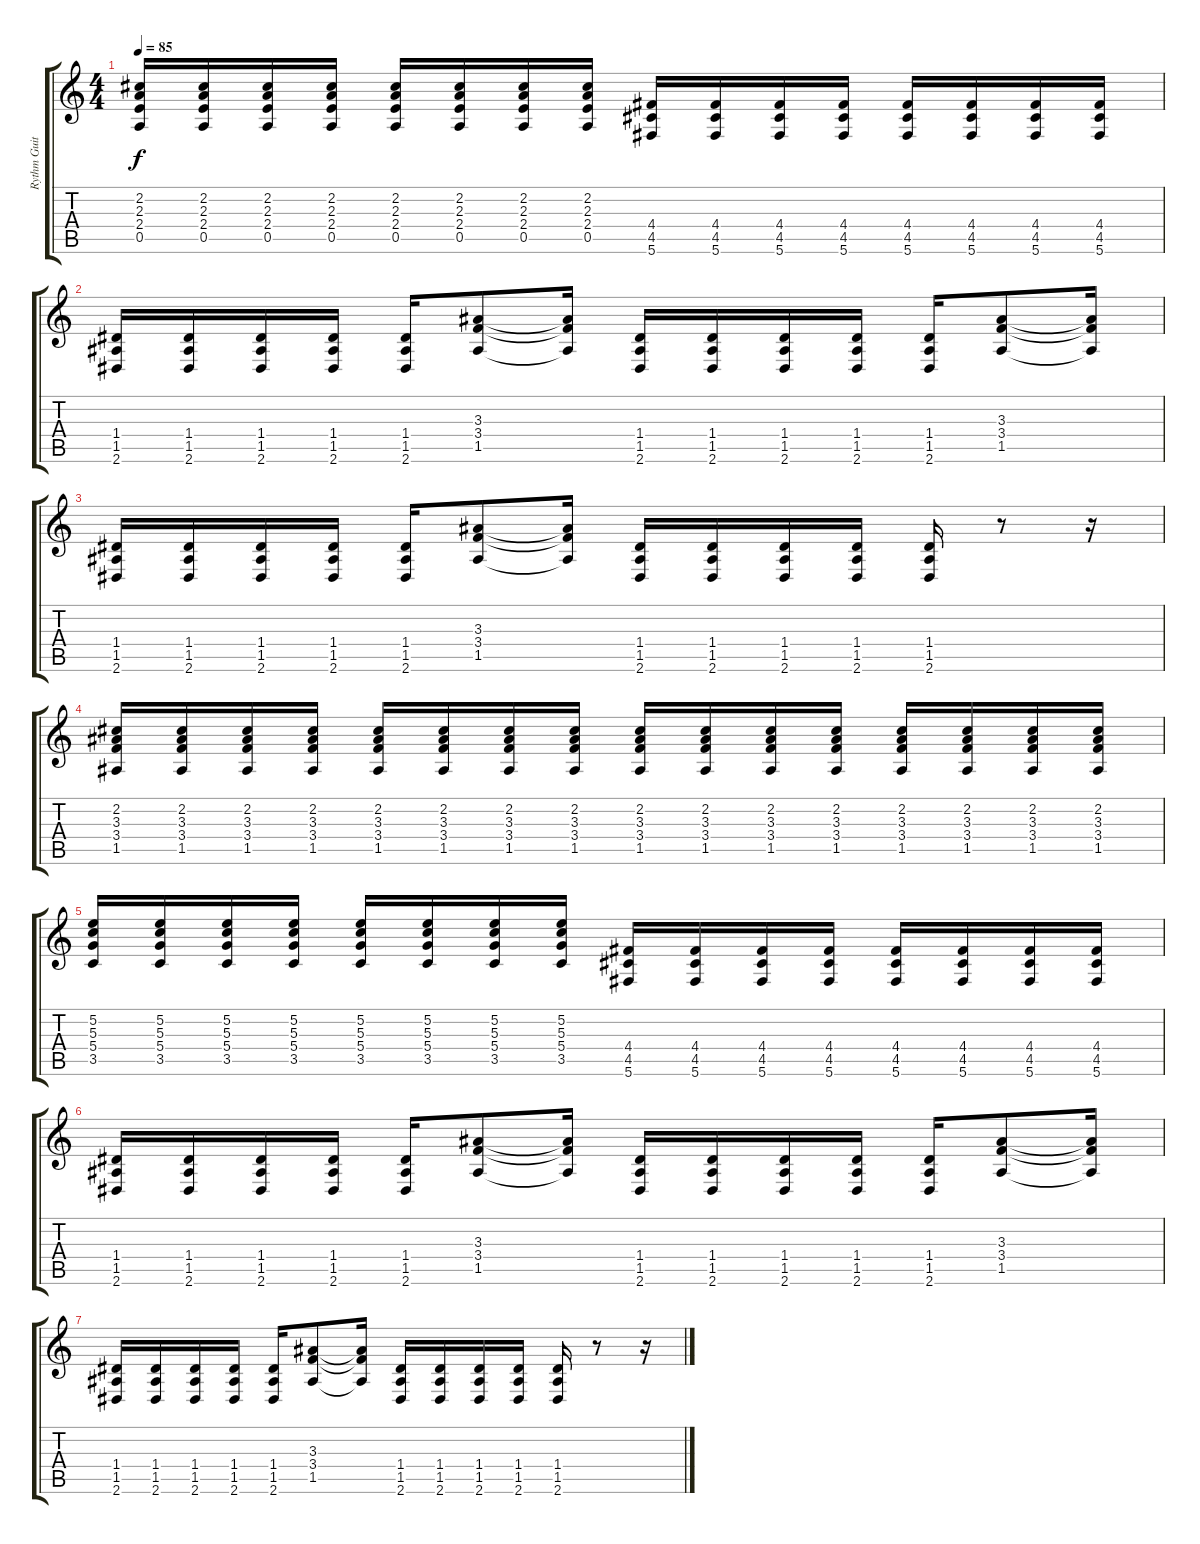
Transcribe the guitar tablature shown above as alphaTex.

\track ("Rythm Guitar" "Rythm Guit") {instrument distortionguitar}
\staff {score tabs}
\tuning (E4 B3 G3 D3 A2 Db2) {hide}
\ts (4 4)
\tempo 85
\clef g2
\ks c
(2.2 2.3 2.4 0.5).16{dy f} (2.2 2.3 2.4 0.5).16 (2.2 2.3 2.4 0.5).16 (2.2 2.3 2.4 0.5).16 (2.2 2.3 2.4 0.5).16 (2.2 2.3 2.4 0.5).16 (2.2 2.3 2.4 0.5).16 (2.2 2.3 2.4 0.5).16 (4.4 4.5 5.6).16 (4.4 4.5 5.6).16 (4.4 4.5 5.6).16 (4.4 4.5 5.6).16 (4.4 4.5 5.6).16 (4.4 4.5 5.6).16 (4.4 4.5 5.6).16 (4.4 4.5 5.6).16 |
(1.4 1.5 2.6).16 (1.4 1.5 2.6).16 (1.4 1.5 2.6).16 (1.4 1.5 2.6).16 (1.4 1.5 2.6).16 (3.3 3.4 1.5).8 (3.3{t} 3.4{t} 1.5{t}).16 (1.4 1.5 2.6).16 (1.4 1.5 2.6).16 (1.4 1.5 2.6).16 (1.4 1.5 2.6).16 (1.4 1.5 2.6).16 (3.3 3.4 1.5).8 (3.3{t} 3.4{t} 1.5{t}).16 |
(1.4 1.5 2.6).16 (1.4 1.5 2.6).16 (1.4 1.5 2.6).16 (1.4 1.5 2.6).16 (1.4 1.5 2.6).16 (3.3 3.4 1.5).8 (3.3{t} 3.4{t} 1.5{t}).16 (1.4 1.5 2.6).16 (1.4 1.5 2.6).16 (1.4 1.5 2.6).16 (1.4 1.5 2.6).16 (1.4 1.5 2.6).16 r.8 r.16 |
(2.2 3.3 3.4 1.5).16{instrument distortionguitar} (2.2 3.3 3.4 1.5).16 (2.2 3.3 3.4 1.5).16 (2.2 3.3 3.4 1.5).16 (2.2 3.3 3.4 1.5).16 (2.2 3.3 3.4 1.5).16 (2.2 3.3 3.4 1.5).16 (2.2 3.3 3.4 1.5).16 (2.2 3.3 3.4 1.5).16 (2.2 3.3 3.4 1.5).16 (2.2 3.3 3.4 1.5).16 (2.2 3.3 3.4 1.5).16 (2.2 3.3 3.4 1.5).16 (2.2 3.3 3.4 1.5).16 (2.2 3.3 3.4 1.5).16 (2.2 3.3 3.4 1.5).16 |
(5.2 5.3 5.4 3.5).16 (5.2 5.3 5.4 3.5).16 (5.2 5.3 5.4 3.5).16 (5.2 5.3 5.4 3.5).16 (5.2 5.3 5.4 3.5).16 (5.2 5.3 5.4 3.5).16 (5.2 5.3 5.4 3.5).16 (5.2 5.3 5.4 3.5).16 (4.4 4.5 5.6).16 (4.4 4.5 5.6).16 (4.4 4.5 5.6).16 (4.4 4.5 5.6).16 (4.4 4.5 5.6).16 (4.4 4.5 5.6).16 (4.4 4.5 5.6).16 (4.4 4.5 5.6).16 |
(1.4 1.5 2.6).16 (1.4 1.5 2.6).16 (1.4 1.5 2.6).16 (1.4 1.5 2.6).16 (1.4 1.5 2.6).16 (3.3 3.4 1.5).8 (3.3{t} 3.4{t} 1.5{t}).16 (1.4 1.5 2.6).16 (1.4 1.5 2.6).16 (1.4 1.5 2.6).16 (1.4 1.5 2.6).16 (1.4 1.5 2.6).16 (3.3 3.4 1.5).8 (3.3{t} 3.4{t} 1.5{t}).16 |
(1.4 1.5 2.6).16 (1.4 1.5 2.6).16 (1.4 1.5 2.6).16 (1.4 1.5 2.6).16 (1.4 1.5 2.6).16 (3.3 3.4 1.5).8 (3.3{t} 3.4{t} 1.5{t}).16 (1.4 1.5 2.6).16 (1.4 1.5 2.6).16 (1.4 1.5 2.6).16 (1.4 1.5 2.6).16 (1.4 1.5 2.6).16 r.8 r.16
